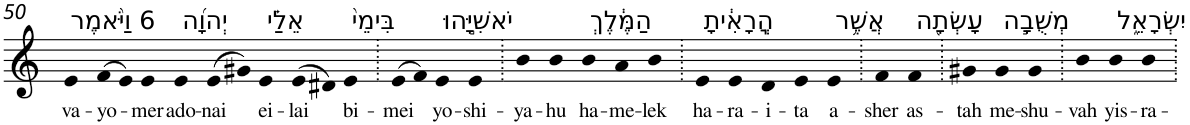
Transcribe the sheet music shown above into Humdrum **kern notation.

**kern	**text
*part1	*part1
*staff1	*staff1
*I"Piano	*
*I'Pno	*
!!LO:PB:g=z
*clefG2	*
*k[]	*
=50	=50
!LO:TX:a:t=6 וַיֹּ֨אמֶר	!
!	!LO:LY:b
4e	va-
!	!LO:LY:b
(>8f	-yo-
8e)	.
!	!LO:LY:b
4e	-mer
!LO:TX:a:t=יְהוָ֜ה	!
!	!LO:LY:b
4e	ado-
!	!LO:LY:b
(>8e	-nai
8g#X)	.
!LO:TX:a:t=אֵלַ֗י	!
!	!LO:LY:b
4e	ei-
!	!LO:LY:b
(>8e	-lai
8d#X)	.
!LO:TX:a:t=בִּימֵי֙	!
!	!LO:LY:b
4e	bi-
=51.	=51.
!	!LO:LY:b
(>8e	-mei
8f)	.
!LO:TX:a:t=יֹאשִׁיָּ֣הוּ	!
!	!LO:LY:b
4e	yo-
!	!LO:LY:b
4e	-shi-
=52.	=52.
!	!LO:LY:b
4b	-ya-
!	!LO:LY:b
4b	-hu
!LO:TX:a:t=הַמֶּ֔לֶךְ	!
!	!LO:LY:b
4b	ha-
!	!LO:LY:b
4a	-me-
!	!LO:LY:b
4b	-lek
=53.	=53.
!LO:TX:a:t=הֲֽרָאִ֔יתָ	!
!	!LO:LY:b
4e	ha-
!	!LO:LY:b
4e	-ra-
!	!LO:LY:b
4d	-i-
!	!LO:LY:b
4e	-ta
!LO:TX:a:t=אֲשֶׁ֥ר	!
!	!LO:LY:b
4e	a-
=54.	=54.
!	!LO:LY:b
4f	-sher
!LO:TX:a:t=עָשְׂתָ֖ה	!
!	!LO:LY:b
4f	as-
=55.	=55.
!	!LO:LY:b
4g#X	-tah
!LO:TX:a:t=מְשֻׁבָ֣ה	!
!	!LO:LY:b
4g#	me-
!	!LO:LY:b
4g#	-shu-
=56.	=56.
!	!LO:LY:b
4b	-vah
!LO:TX:a:t=יִשְׂרָאֵ֑ל	!
!	!LO:LY:b
4b	yis-
!	!LO:LY:b
4b	-ra-
=.	=.
*-	*-
